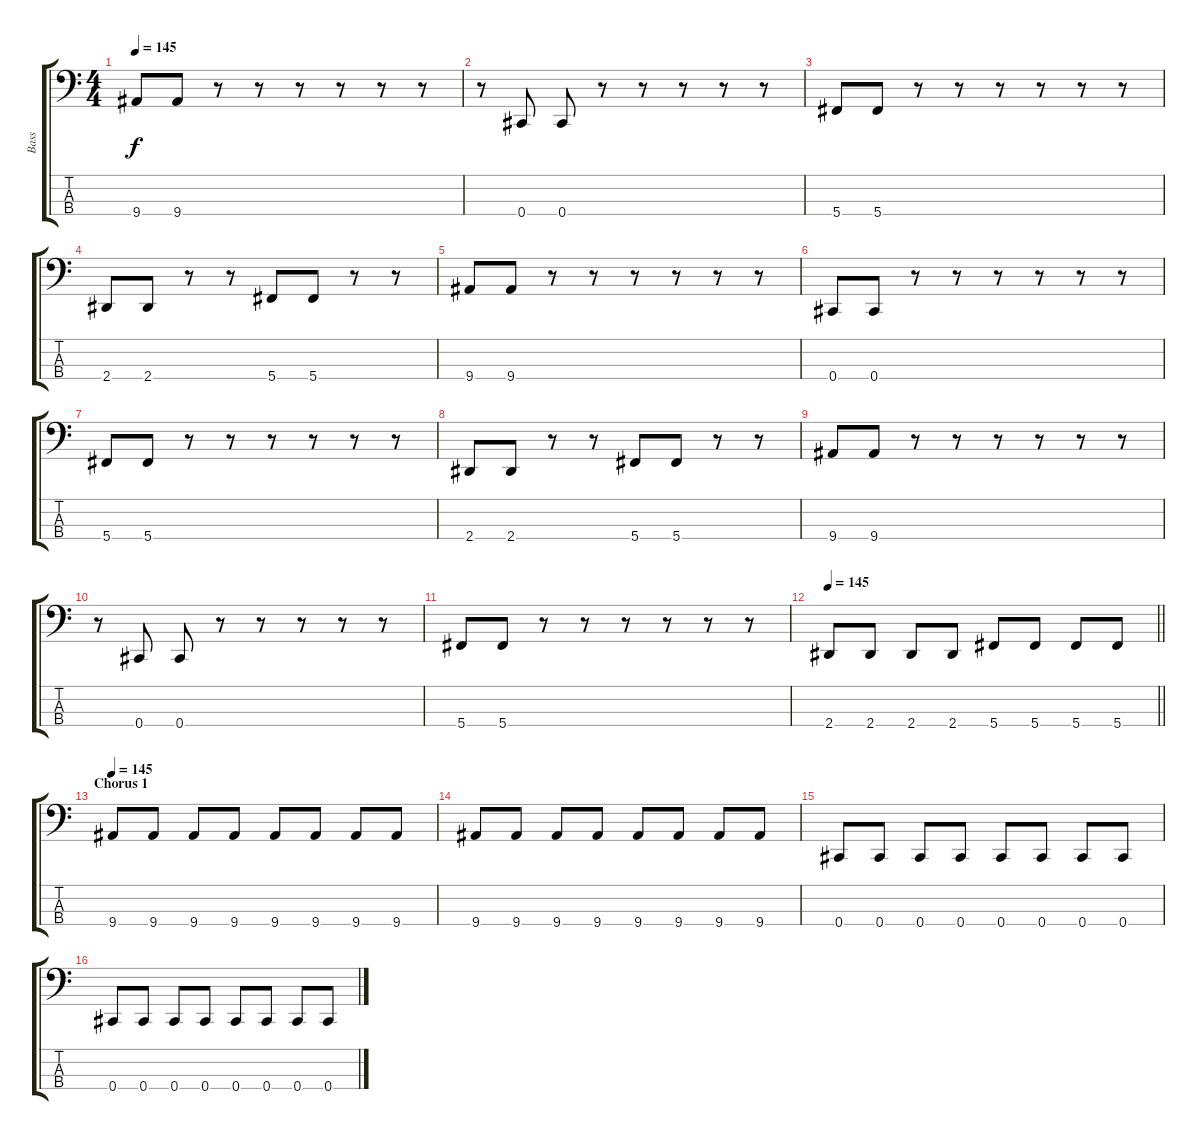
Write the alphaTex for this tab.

\track ("Bass" "Bass") {instrument electricbasspick}
\staff {score tabs}
\tuning (Gb2 Db2 Ab1 Db1) {hide}
\ts (4 4)
\tempo 145
\clef f4
\ks c
9.4.8{dy f} 9.4.8 r.8 r.8 r.8 r.8 r.8 r.8 |
r.8 0.4.8 0.4.8 r.8 r.8 r.8 r.8 r.8 |
5.4.8 5.4.8 r.8 r.8 r.8 r.8 r.8 r.8 |
2.4.8 2.4.8 r.8 r.8 5.4.8 5.4.8 r.8 r.8 |
9.4.8 9.4.8 r.8 r.8 r.8 r.8 r.8 r.8 |
0.4.8 0.4.8 r.8 r.8 r.8 r.8 r.8 r.8 |
5.4.8 5.4.8 r.8 r.8 r.8 r.8 r.8 r.8 |
2.4.8 2.4.8 r.8 r.8 5.4.8 5.4.8 r.8 r.8 |
9.4.8 9.4.8 r.8 r.8 r.8 r.8 r.8 r.8 |
r.8 0.4.8 0.4.8 r.8 r.8 r.8 r.8 r.8 |
5.4.8 5.4.8 r.8 r.8 r.8 r.8 r.8 r.8 |
\tempo 145
\barLineRight lightlight
2.4.8 2.4.8 2.4.8 2.4.8 5.4.8 5.4.8 5.4.8 5.4.8 |
\section ("" "Chorus 1")
\tempo 145
9.4.8 9.4.8 9.4.8 9.4.8 9.4.8 9.4.8 9.4.8 9.4.8 |
9.4.8 9.4.8 9.4.8 9.4.8 9.4.8 9.4.8 9.4.8 9.4.8 |
0.4.8 0.4.8 0.4.8 0.4.8 0.4.8 0.4.8 0.4.8 0.4.8 |
0.4.8 0.4.8 0.4.8 0.4.8 0.4.8 0.4.8 0.4.8 0.4.8
